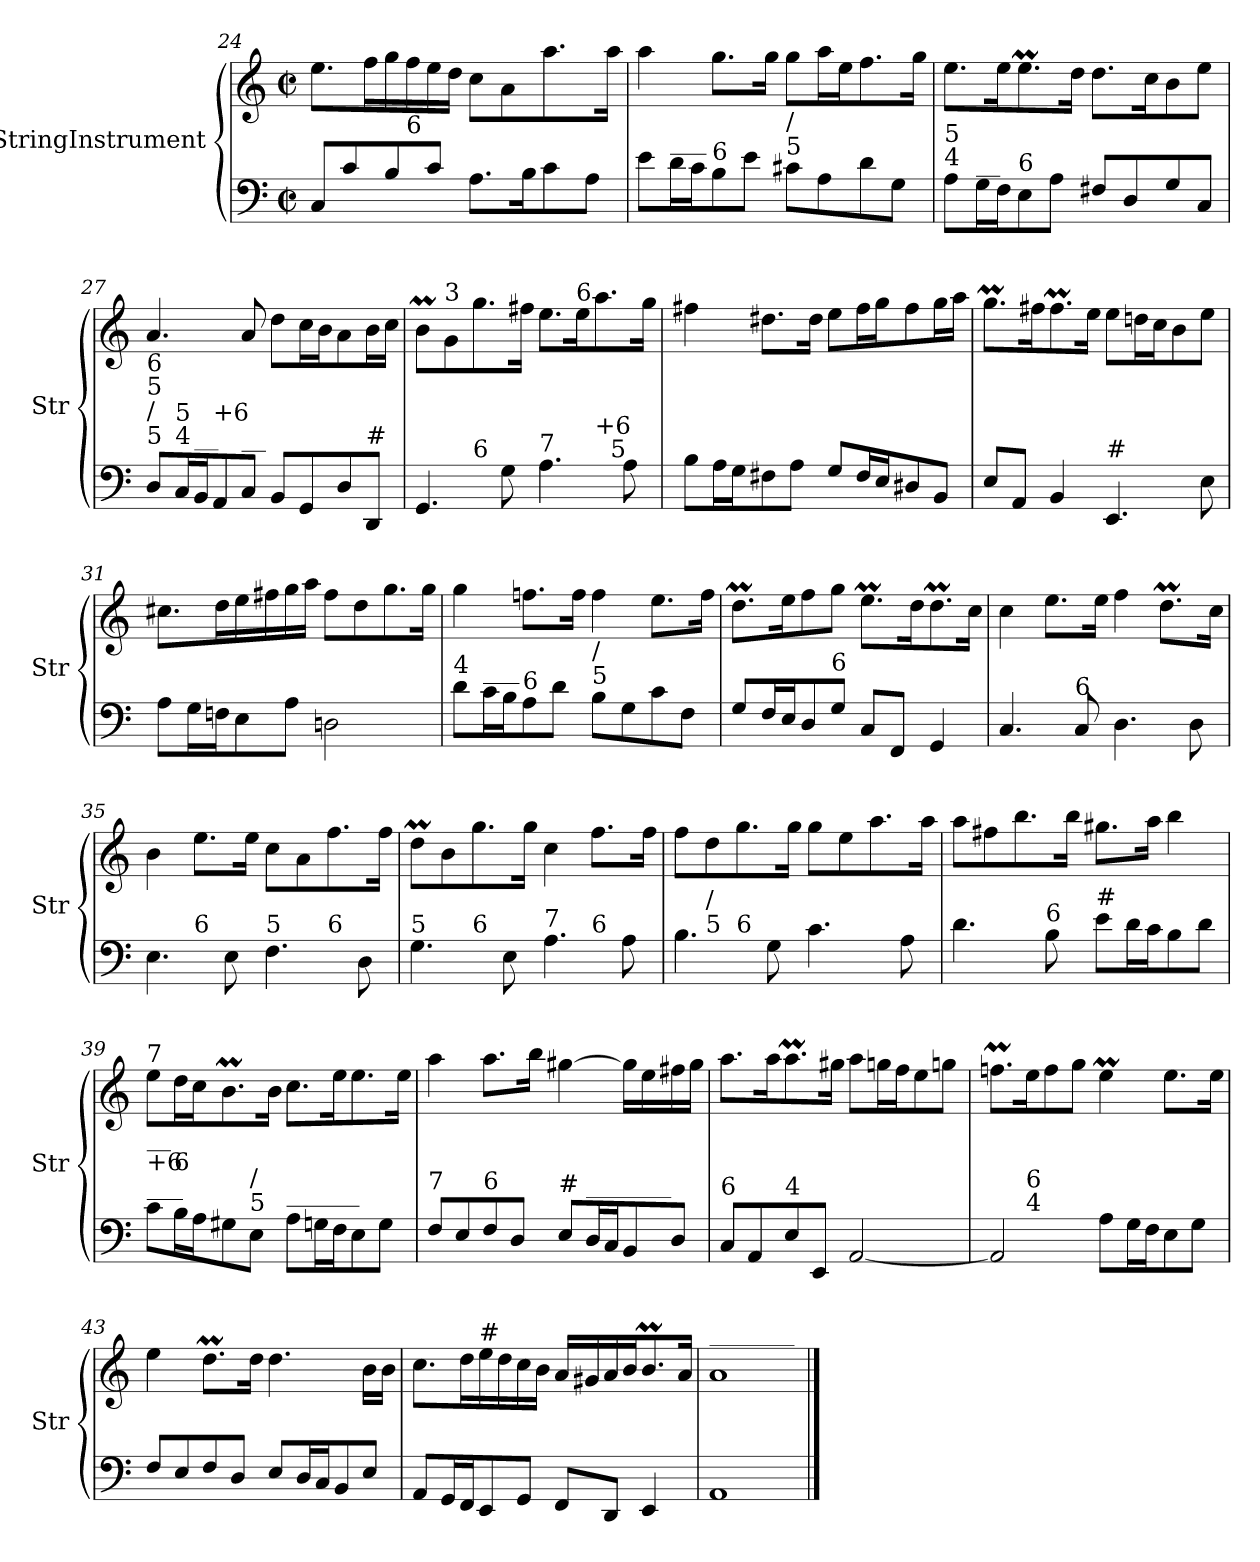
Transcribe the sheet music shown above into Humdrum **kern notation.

**kern	**kern
*part2	*part1
*staff2	*staff1
*I"StringInstrument	*I"StringInstrument
*I'Str	*I'Str
*clefF4	*clefG2
*k[]	*k[]
*C:	*C:
*M2/2	*M2/2
*met(c|)	*met(c|)
=24	=24
!LO:TX:t=____	!
!LO:TX:t=5	!
!LO:TX:t=/	!
!LO:TX:t=___	!
*^	*
8C/L	4ryy	8.ee\L
8c/	.	.
.	.	16ff\L
8B/	16ryy	16gg\
!	!LO:TX:t=6	!
.	2ryy	16ff\
8c/J	.	16ee\
.	.	16dd\JJ
8.A\L	.	8cc\L
.	.	8a\
16B\k	.	.
8c\	.	8.aa\
.	8.ryy	.
8A\J	.	.
.	.	16aa\Jk
!!LO:LB:g=z
=25	=25	=25
!LO:TX:t=4	!	!
*v	*v	*
8e\L	4aa\
!LO:TX:t=___	!
16d\L	.
16c\J	.
!LO:TX:t=6	!
8B\	8.gg\L
8e\J	.
.	16gg\Jk
!LO:TX:t=5	!
!LO:TX:t=/	!
8c#X\L	8gg\L
8A\	16aa\L
.	16ee\J
8d\	8.ff\
8G\J	.
.	16gg\Jk
=26	=26
!LO:TX:t=5\n4	!
8A\L	8.ee\L
!LO:TX:t=__	!
16G\L	.
16F\J	16ee\k
!LO:TX:t=6	!
8E\	8.eem\
8A\J	.
.	16dd\Jk
8F#X/L	8.dd\L
8D/	.
.	16cc\k
8G/	8b\
8C/J	8ee\J
=27	=27
!LO:TX:t=5	!
!LO:TX:t=/	!
!LO:TX:t=6\n5	!
8D/L	4.a/
!LO:TX:t=5\n4	!
16C/L	.
!LO:TX:t=__	!
16BB/J	.
!LO:TX:t=+6	!
8AA/	.
!LO:TX:t=__	!
8C/J	8a/
8BB/L	8dd\L
8GG/	16cc\L
.	16b\J
8D/	8a\
!LO:TX:t=#	!
8DD/J	16b\L
.	16cc\JJ
=28	=28
!LO:TX:t=6	!
!LO:TX:t=4	!
*^	*
*	*^	*
4.GG/	4ryy	2.ryy	8bm\L
!	!	!	!LO:TX:t=3
.	.	.	8g\
!	!LO:TX:t=6	!	!
.	2.ryy	.	8.gg\
8G\	.	.	.
.	.	.	16ff#X\Jk
!LO:TX:t=7	!	!	!
4.A\	.	.	8.ee\L
!	!	!	!LO:TX:t=6
.	.	.	16ee\k
!	!	!LO:TX:t=+6\n  5	!
.	.	4ryy	8.aa\
8A\	.	.	.
.	.	.	16gg\Jk
*v	*v	*v	*
!!LO:LB:g=z
=29	=29
8B\L	4ff#X\
16A\L	.
16G\J	.
8F#X\	8.dd#X\L
8A\J	.
.	16dd#\Jk
8G/L	8ee\L
16F#/L	16ff#\L
16E/J	16gg\J
8D#X/	8ff#\
8BB/J	16gg\L
.	16aa\JJ
=30	=30
8E/L	8.ggM\L
8AA/J	.
.	16ff#X\k
4BB/	8.ff#m\
.	16ee\Jk
!LO:TX:t=#	!
4.EE/	8ee\L
.	16ddn\L
.	16cc\J
.	8b\
8E\	8ee\J
=31	=31
8A\L	8.cc#X\L
16G\L	.
16Fn\J	16dd\L
8E\	16ee\
.	16ff#X\
8A\J	16gg\
.	16aa\JJ
2Dn\	8ff#\L
.	8dd\
.	8.gg\
.	16gg\Jk
!!LO:PB:g=z
=32	=32
!LO:TX:t=4	!
8d\L	4gg\
!LO:TX:t=___	!
16c\L	.
16B\J	.
!LO:TX:t=6	!
8A\	8.ffn\L
8d\J	.
.	16ff\Jk
!LO:TX:t=5	!
!LO:TX:t=/	!
8B\L	4ff\
8G\	.
8c\	8.ee\L
8F\J	.
.	16ff\Jk
=33	=33
8G/L	8.ddM\L
16F/L	.
16E/J	16ee\k
8D/	8ff\
!LO:TX:t=6	!
8G/J	8gg\J
8C/L	8.eem\L
8FF/J	.
.	16dd\k
4GG/	8.ddM\
.	16cc\Jk
=34	=34
4.C/	4cc\
.	8.ee\L
!LO:TX:t=6	!
8C/	.
.	16ee\Jk
4.D\	4ff\
.	8.ddM\L
8D\	.
.	16cc\Jk
=35	=35
!LO:TX:t=6\n5	!
!LO:TX:t=#	!
*^	*
*	*^	*
4.E\	4ryy	2.ryy	4b\
!	!LO:TX:t=6	!	!
.	2.ryy	.	8.ee\L
8E\	.	.	.
.	.	.	16ee\Jk
!LO:TX:t=5	!	!	!
4.F\	.	.	8cc\L
.	.	.	8a\
!	!	!LO:TX:t=6	!
.	.	4ryy	8.ff\
8D\	.	.	.
.	.	.	16ff\Jk
!!LO:LB:g=z
=36	=36	=36	=36
!LO:TX:t=5	!	!	!
4.G\	4ryy	2.ryy	8ddM\L
.	.	.	8b\
!	!LO:TX:t=6	!	!
.	2.ryy	.	8.gg\
8E\	.	.	.
.	.	.	16gg\Jk
!LO:TX:t=7	!	!	!
4.A\	.	.	4cc\
!	!	!LO:TX:t=6	!
.	.	4ryy	8.ff\L
8A\	.	.	.
.	.	.	16ff\Jk
=37	=37	=37	=37
4.B\	8ryy	4ryy	8ff\L
!	!LO:TX:t=5	!	!
!	!LO:TX:t=/	!	!
.	2..ryy	.	8dd\
!	!	!LO:TX:t=6	!
.	.	2.ryy	8.gg\
8G\	.	.	.
.	.	.	16gg\Jk
4.c\	.	.	8gg\L
.	.	.	8ee\
.	.	.	8.aa\
8A\	.	.	.
.	.	.	16aa\Jk
=38	=38	=38	=38
!LO:TX:t=6	!	!	!
!LO:TX:t=#	!	!	!
*v	*v	*v	*
4.d\	8aa\L
.	8ff#X\
.	8.bb\
!LO:TX:t=6	!
8B\	.
.	16bb\Jk
!LO:TX:t=#	!
8e\L	8.gg#X\L
16d\L	.
16c\J	16aa\Jk
8B\	4bb\
8d\J	.
=39	=39
!	!LO:TX:t=7
!LO:TX:t=___	!
!LO:TX:t=+6	!
!LO:TX:t=__	!
8c\L	8ee\L
!LO:TX:t=6	!
16B\L	16dd\L
16A\J	16cc\J
8G#X\	8.bm\
!LO:TX:t=5	!
!LO:TX:t=/	!
8E\J	.
.	16b\Jk
!LO:TX:t=______	!
8A\L	8.cc\L
16Gn\L	.
16F\J	16ee\k
8E\	8.ee\
8G\J	.
.	16ee\Jk
!!LO:LB:g=z
=40	=40
!LO:TX:t=7	!
8F/L	4aa\
8E/	.
!LO:TX:t=6	!
8F/	8.aa\L
8D/J	.
.	16bb\Jk
!LO:TX:t=#	!
8E/L	[4gg#X\
!LO:TX:t=_______	!
16D/L	.
16C/J	.
8BB/	16gg#\LL]
.	16ee\
8D/J	16ff#X\
.	16gg#\JJ
=41	=41
!LO:TX:t=6	!
8C/L	8.aa\L
8AA/	.
.	16aa\k
!LO:TX:t=4	!
8E/	8.aaM\
8EE/J	.
.	16gg#X\Jk
[2AA/	8aa\L
.	16ggn\L
.	16ff\J
.	8ee\
.	8ggn\J
=42	=42
*^	*
2AA/]	8.ryy	8.ffnM\L
!	!LO:TX:t=6\n4	!
.	2ryy	16ee\k
.	.	8ff\
.	.	8gg\J
8A\L	.	4eem\
16G\L	.	.
16F\J	4ryy	.
8E\	.	8.ee\L
8G\J	.	.
.	16ryy	16ee\Jk
*v	*v	*
!!LO:LB:g=z
=43	=43
8F/L	4ee\
8E/	.
8F/	8.ddM\L
8D/J	.
.	16dd\Jk
8E/L	4.dd\
16D/L	.
16C/J	.
8BB/	.
8E/J	16b\LL
.	16b\JJ
=44	=44
8AA/L	8.cc\L
16GG/L	.
16FF/J	16dd\L
!	!LO:TX:t=#
8EE/	16ee\
.	16dd\
8GG/J	16cc\
.	16b\JJ
8FF/L	16a/LL
.	16g#X/
8DD/J	16a/
.	16b/J
4EE/	8.bm/
.	16a/Jk
=45	=45
!	!LO:TX:t=_______
1AA	1a
==	==
*-	*-
